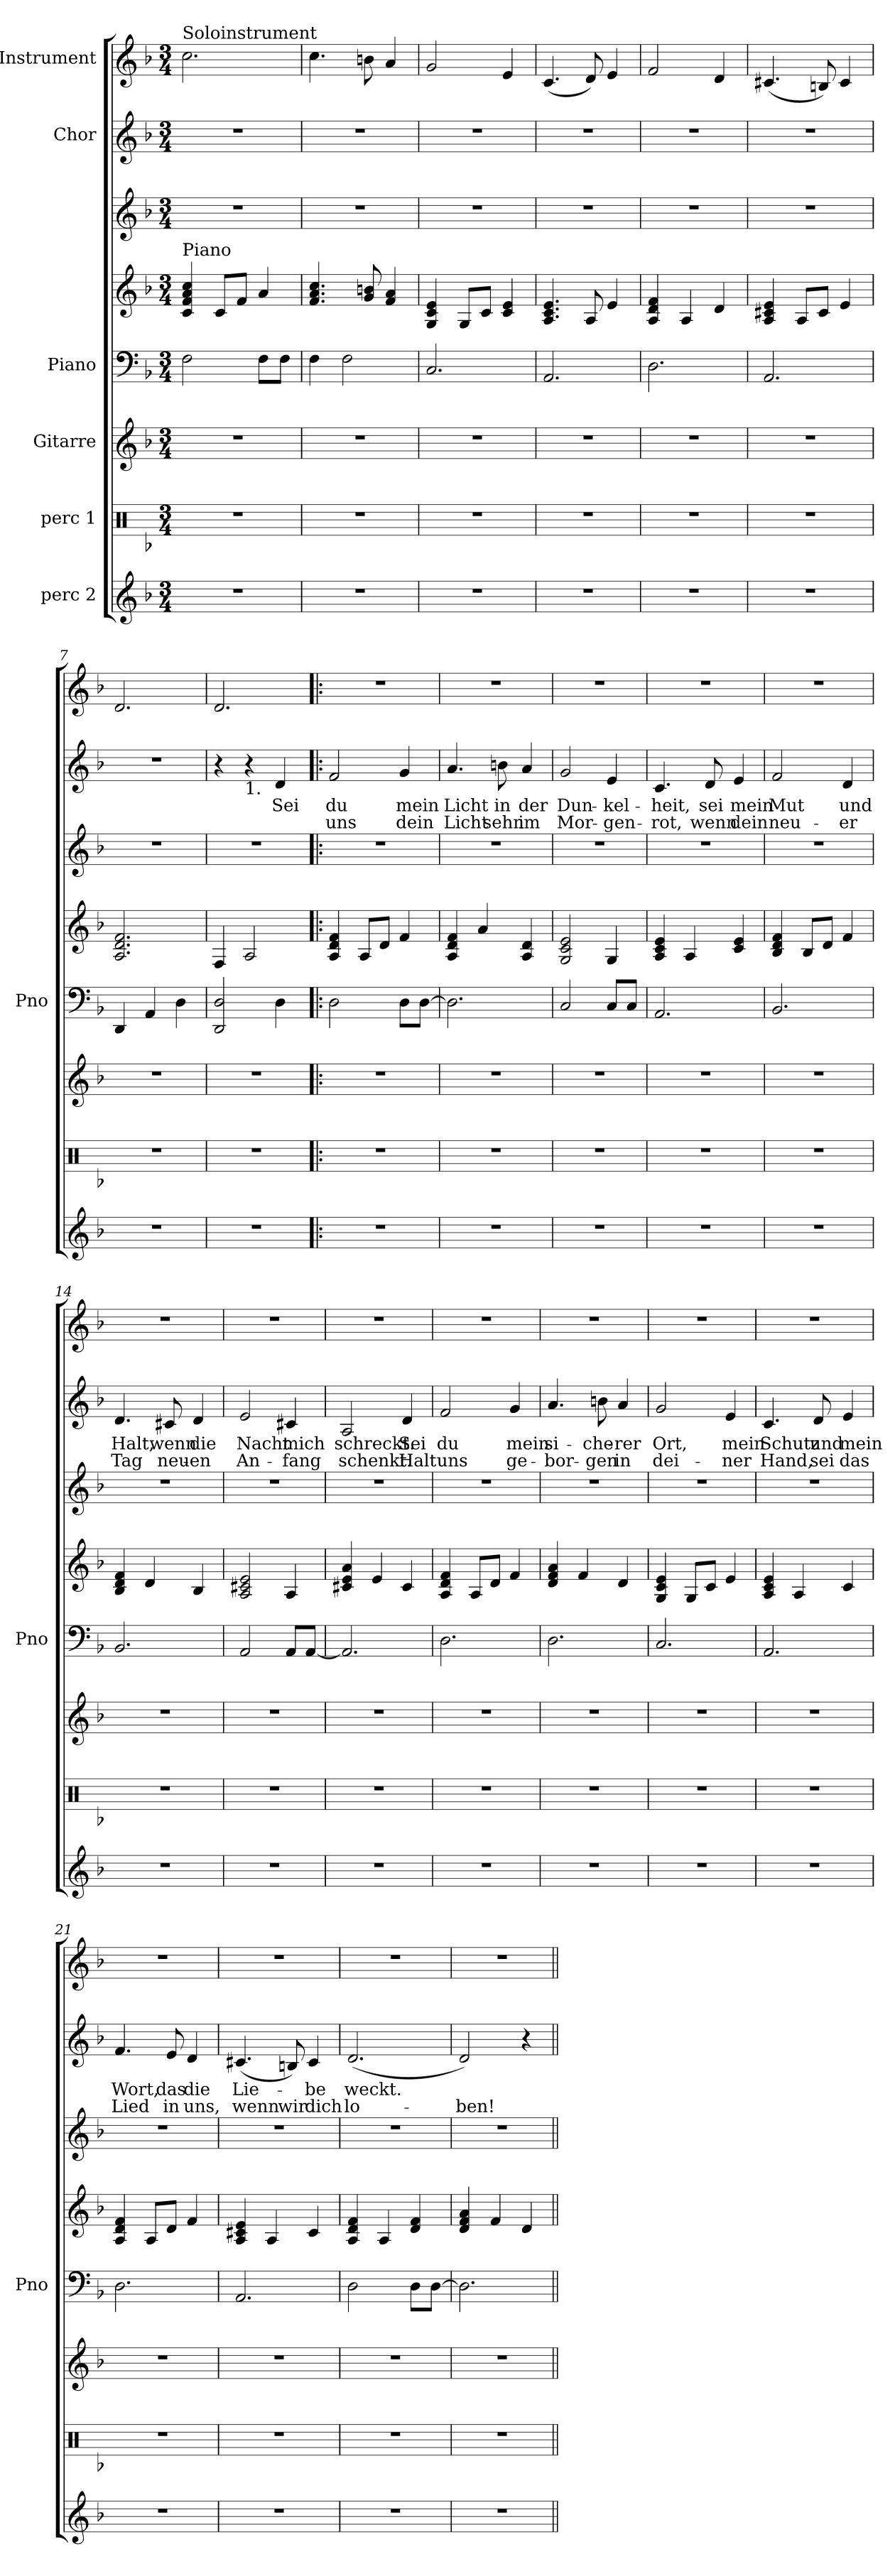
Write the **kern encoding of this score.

**kern	**kern	**kern	**kern	**kern	**kern	**kern	**text	**text	**kern
*part7	*part6	*part5	*part4	*part4	*part3	*part2	*part2	*part2	*part1
*staff8	*staff7	*staff6	*staff5	*staff4	*staff3	*staff2	*staff2	*staff2	*staff1
*I"perc 2	*I"perc 1	*I"Gitarre	*I"Piano	*	*	*I"Chor	*	*	*I"Instrument
*	*	*	*I'Pno	*	*	*	*	*	*
*clefG2	*clefX	*clefG2	*clefF4	*clefG2	*clefG2	*clefG2	*	*	*clefG2
*k[b-]	*k[b-]	*k[b-]	*k[b-]	*k[b-]	*k[b-]	*k[b-]	*	*	*k[b-]
*F:	*F:	*F:	*F:	*F:	*F:	*F:	*	*	*F:
*M3/4	*M3/4	*M3/4	*M3/4	*M3/4	*M3/4	*M3/4	*	*	*M3/4
=1	=1	=1	=1	=1	=1	=1	=1	=1	=1
!	!	!	!	!	!	!	!	!	!LO:TX:a:t=Soloinstrument
!	!	!	!	!LO:TX:a:t=Piano	!	!	!	!	!
2.r	2.r	2.r	2F\	4c/ 4f/ 4a/ 4cc/	2.r	2.r	.	.	2.cc\
.	.	.	.	8c/L	.	.	.	.	.
.	.	.	.	8f/J	.	.	.	.	.
.	.	.	8F\L	4a/	.	.	.	.	.
.	.	.	8F\J	.	.	.	.	.	.
=2	=2	=2	=2	=2	=2	=2	=2	=2	=2
2.r	2.r	2.r	4F\	4.f/ 4.a/ 4.cc/	2.r	2.r	.	.	4.cc\
.	.	.	2F\	.	.	.	.	.	.
.	.	.	.	8g/ 8bn/	.	.	.	.	8bn\
.	.	.	.	4f/ 4a/	.	.	.	.	4a/
=3	=3	=3	=3	=3	=3	=3	=3	=3	=3
2.r	2.r	2.r	2.C/	4G/ 4c/ 4e/	2.r	2.r	.	.	2g/
.	.	.	.	8G/L	.	.	.	.	.
.	.	.	.	8c/J	.	.	.	.	.
.	.	.	.	4c/ 4e/	.	.	.	.	4e/
=4	=4	=4	=4	=4	=4	=4	=4	=4	=4
2.r	2.r	2.r	2.AA/	4.A/ 4.c/ 4.e/	2.r	2.r	.	.	(<4.c/
.	.	.	.	8A/	.	.	.	.	8d/)
.	.	.	.	4e/	.	.	.	.	4e/
=5	=5	=5	=5	=5	=5	=5	=5	=5	=5
2.r	2.r	2.r	2.D\	4A/ 4d/ 4f/	2.r	2.r	.	.	2f/
.	.	.	.	4A/	.	.	.	.	.
.	.	.	.	4d/	.	.	.	.	4d/
=6	=6	=6	=6	=6	=6	=6	=6	=6	=6
2.r	2.r	2.r	2.AA/	4A/ 4c#X/ 4e/	2.r	2.r	.	.	(<4.c#X/
.	.	.	.	8A/L	.	.	.	.	.
.	.	.	.	8c#/J	.	.	.	.	8Bn/)
.	.	.	.	4e/	.	.	.	.	4c#/
!!LO:LB:g=z
=7	=7	=7	=7	=7	=7	=7	=7	=7	=7
2.r	2.r	2.r	4DD/	2.A/ 2.d/ 2.f/	2.r	2.r	.	.	2.d/
.	.	.	4AA/	.	.	.	.	.	.
.	.	.	4D\	.	.	.	.	.	.
=8	=8	=8	=8	=8	=8	=8	=8	=8	=8
2.r	2.r	2.r	2DD/ 2D/	4F/	2.r	4r	.	.	2.d/
!	!	!	!	!	!	!LO:TX:b:t=1.	!	!	!
.	.	.	.	2A/	.	4r	.	.	.
!	!	!	!	!	!	!	!LO:LY:b	!	!
.	.	.	4D\	.	.	4d/	Sei	.	.
=9!|:	=9!|:	=9!|:	=9!|:	=9!|:	=9!|:	=9!|:	=9!|:	=9!|:	=9!|:
!	!	!	!	!	!	!	!LO:LY:b	!LO:LY:b	!
2.r	2.r	2.r	2D\	4A/ 4d/ 4f/	2.r	2f/	du	uns	2.r
.	.	.	.	8A/L	.	.	.	.	.
.	.	.	.	8d/J	.	.	.	.	.
!	!	!	!	!	!	!	!LO:LY:b	!LO:LY:b	!
.	.	.	8D\L	4f/	.	4g/	mein	dein	.
.	.	.	[8D\J	.	.	.	.	.	.
=10	=10	=10	=10	=10	=10	=10	=10	=10	=10
!	!	!	!	!	!	!	!LO:LY:b	!LO:LY:b	!
2.r	2.r	2.r	2.D\]	4A/ 4d/ 4f/	2.r	4.a/	Licht	Licht	2.r
.	.	.	.	4a/	.	.	.	.	.
!	!	!	!	!	!	!	!LO:LY:b	!LO:LY:b	!
.	.	.	.	.	.	8bn\	in	sehn	.
!	!	!	!	!	!	!	!LO:LY:b	!LO:LY:b	!
.	.	.	.	4A/ 4d/	.	4a/	der	im	.
=11	=11	=11	=11	=11	=11	=11	=11	=11	=11
!	!	!	!	!	!	!	!LO:LY:b	!LO:LY:b	!
2.r	2.r	2.r	2C/	2G/ 2c/ 2e/	2.r	2g/	Dun-	Mor-	2.r
!	!	!	!	!	!	!	!LO:LY:b	!LO:LY:b	!
.	.	.	8C/L	4G/	.	4e/	-kel-	-gen-	.
.	.	.	8C/J	.	.	.	.	.	.
=12	=12	=12	=12	=12	=12	=12	=12	=12	=12
!	!	!	!	!	!	!	!LO:LY:b	!LO:LY:b	!
2.r	2.r	2.r	2.AA/	4A/ 4c/ 4e/	2.r	4.c/	-heit,	-rot,	2.r
.	.	.	.	4A/	.	.	.	.	.
!	!	!	!	!	!	!	!LO:LY:b	!LO:LY:b	!
.	.	.	.	.	.	8d/	sei	wenn	.
!	!	!	!	!	!	!	!LO:LY:b	!LO:LY:b	!
.	.	.	.	4c/ 4e/	.	4e/	mein	dein	.
=13	=13	=13	=13	=13	=13	=13	=13	=13	=13
!	!	!	!	!	!	!	!LO:LY:b	!LO:LY:b	!
2.r	2.r	2.r	2.BB-/	4B-/ 4d/ 4f/	2.r	2f/	Mut	neu-	2.r
.	.	.	.	8B-/L	.	.	.	.	.
.	.	.	.	8d/J	.	.	.	.	.
!	!	!	!	!	!	!	!LO:LY:b	!LO:LY:b	!
.	.	.	.	4f/	.	4d/	und	-er	.
!!LO:LB:g=z
=14	=14	=14	=14	=14	=14	=14	=14	=14	=14
!	!	!	!	!	!	!	!LO:LY:b	!LO:LY:b	!
2.r	2.r	2.r	2.BB-/	4B-/ 4d/ 4f/	2.r	4.d/	Halt,	Tag	2.r
.	.	.	.	4d/	.	.	.	.	.
!	!	!	!	!	!	!	!LO:LY:b	!LO:LY:b	!
.	.	.	.	.	.	8c#X/	wenn	neu-	.
!	!	!	!	!	!	!	!LO:LY:b	!LO:LY:b	!
.	.	.	.	4B-/	.	4d/	die	-en	.
=15	=15	=15	=15	=15	=15	=15	=15	=15	=15
!	!	!	!	!	!	!	!LO:LY:b	!LO:LY:b	!
2.r	2.r	2.r	2AA/	2A/ 2c#X/ 2e/	2.r	2e/	Nacht	An-	2.r
!	!	!	!	!	!	!	!LO:LY:b	!LO:LY:b	!
.	.	.	8AA/L	4A/	.	4c#X/	mich	-fang	.
.	.	.	[8AA/J	.	.	.	.	.	.
=16	=16	=16	=16	=16	=16	=16	=16	=16	=16
!	!	!	!	!	!	!	!LO:LY:b	!LO:LY:b	!
2.r	2.r	2.r	2.AA/]	4c#X/ 4e/ 4a/	2.r	2A/	schreckt.	schenkt.	2.r
.	.	.	.	4e/	.	.	.	.	.
!	!	!	!	!	!	!	!LO:LY:b	!LO:LY:b	!
.	.	.	.	4c#/	.	4d/	Sei	Halt	.
=17	=17	=17	=17	=17	=17	=17	=17	=17	=17
!	!	!	!	!	!	!	!LO:LY:b	!LO:LY:b	!
2.r	2.r	2.r	2.D\	4A/ 4d/ 4f/	2.r	2f/	du	uns	2.r
.	.	.	.	8A/L	.	.	.	.	.
.	.	.	.	8d/J	.	.	.	.	.
!	!	!	!	!	!	!	!LO:LY:b	!LO:LY:b	!
.	.	.	.	4f/	.	4g/	mein	ge-	.
=18	=18	=18	=18	=18	=18	=18	=18	=18	=18
!	!	!	!	!	!	!	!LO:LY:b	!LO:LY:b	!
2.r	2.r	2.r	2.D\	4d/ 4f/ 4a/	2.r	4.a/	si-	-bor-	2.r
.	.	.	.	4f/	.	.	.	.	.
!	!	!	!	!	!	!	!LO:LY:b	!LO:LY:b	!
.	.	.	.	.	.	8bn\	-che-	-gen	.
!	!	!	!	!	!	!	!LO:LY:b	!LO:LY:b	!
.	.	.	.	4d/	.	4a/	-rer	in	.
=19	=19	=19	=19	=19	=19	=19	=19	=19	=19
!	!	!	!	!	!	!	!LO:LY:b	!LO:LY:b	!
2.r	2.r	2.r	2.C/	4G/ 4c/ 4e/	2.r	2g/	Ort,	dei-	2.r
.	.	.	.	8G/L	.	.	.	.	.
.	.	.	.	8c/J	.	.	.	.	.
!	!	!	!	!	!	!	!LO:LY:b	!LO:LY:b	!
.	.	.	.	4e/	.	4e/	mein	-ner	.
=20	=20	=20	=20	=20	=20	=20	=20	=20	=20
!	!	!	!	!	!	!	!LO:LY:b	!LO:LY:b	!
2.r	2.r	2.r	2.AA/	4A/ 4c/ 4e/	2.r	4.c/	Schutz	Hand,	2.r
.	.	.	.	4A/	.	.	.	.	.
!	!	!	!	!	!	!	!LO:LY:b	!LO:LY:b	!
.	.	.	.	.	.	8d/	und	sei	.
!	!	!	!	!	!	!	!LO:LY:b	!LO:LY:b	!
.	.	.	.	4c/	.	4e/	mein	das	.
!!LO:PB:g=z
=21	=21	=21	=21	=21	=21	=21	=21	=21	=21
!	!	!	!	!	!	!	!LO:LY:b	!LO:LY:b	!
2.r	2.r	2.r	2.D\	4A/ 4d/ 4f/	2.r	4.f/	Wort,	Lied	2.r
.	.	.	.	8A/L	.	.	.	.	.
!	!	!	!	!	!	!	!LO:LY:b	!LO:LY:b	!
.	.	.	.	8d/J	.	8e/	das	in	.
!	!	!	!	!	!	!	!LO:LY:b	!LO:LY:b	!
.	.	.	.	4f/	.	4d/	die	uns,	.
=22	=22	=22	=22	=22	=22	=22	=22	=22	=22
!	!	!	!	!	!	!	!LO:LY:b	!LO:LY:b	!
2.r	2.r	2.r	2.AA/	4A/ 4c#X/ 4e/	2.r	(<4.c#X/	Lie-	wenn	2.r
.	.	.	.	4A/	.	.	.	.	.
!	!	!	!	!	!	!	!	!LO:LY:b	!
.	.	.	.	.	.	8Bn/)	.	wir	.
!	!	!	!	!	!	!	!LO:LY:b	!LO:LY:b	!
.	.	.	.	4c#/	.	4c#/	-be	dich	.
=23	=23	=23	=23	=23	=23	=23	=23	=23	=23
!	!	!	!	!	!	!	!LO:LY:b	!LO:LY:b	!
2.r	2.r	2.r	2D\	4A/ 4d/ 4f/	2.r	(<2.d/	weckt.	lo-	2.r
.	.	.	.	4A/	.	.	.	.	.
.	.	.	8D\L	4d/ 4f/	.	.	.	.	.
.	.	.	[8D\J	.	.	.	.	.	.
=24	=24	=24	=24	=24	=24	=24	=24	=24	=24
!	!	!	!	!	!	!	!	!LO:LY:b	!
2.r	2.r	2.r	2.D\]	4d/ 4f/ 4a/	2.r	2d/)	.	-ben!	2.r
.	.	.	.	4f/	.	.	.	.	.
.	.	.	.	4d/	.	4r	.	.	.
=||	=||	=||	=||	=||	=||	=||	=||	=||	=||
*-	*-	*-	*-	*-	*-	*-	*-	*-	*-
